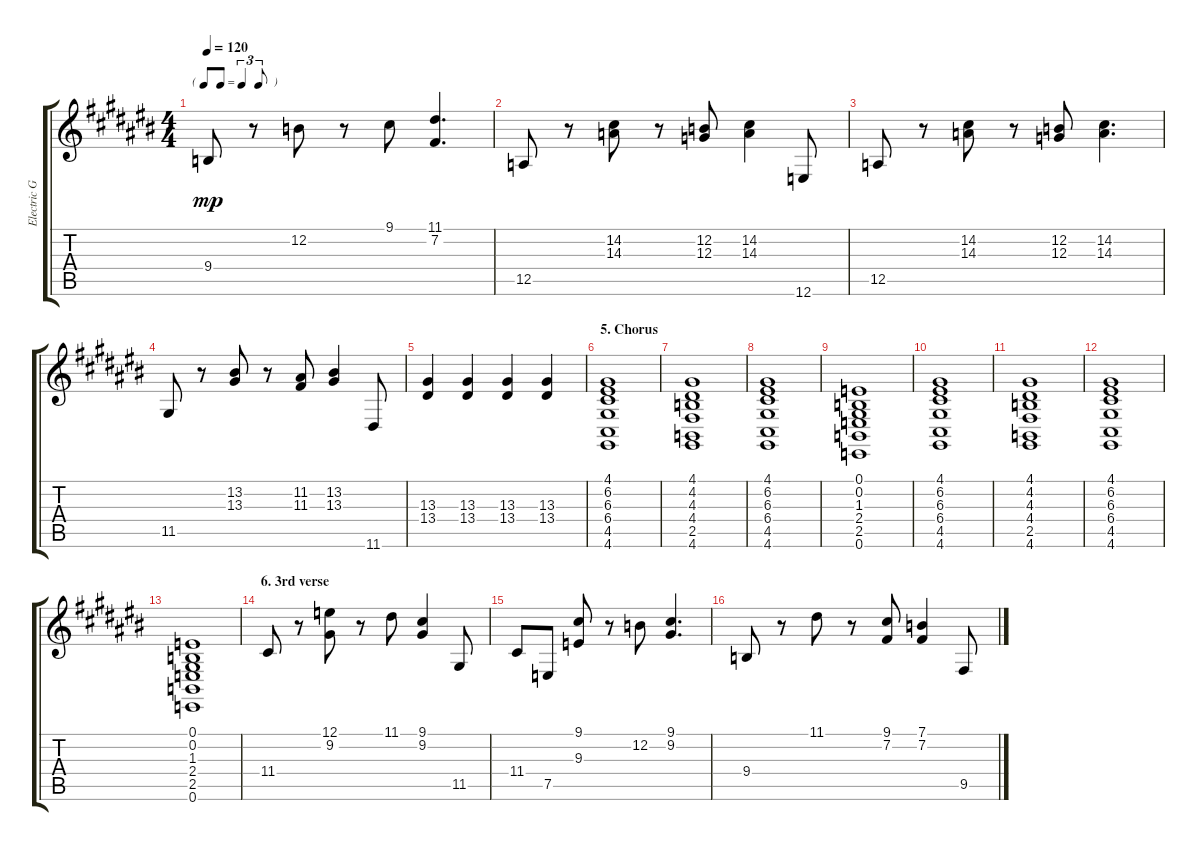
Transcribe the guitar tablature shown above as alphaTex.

\track ("Electric Guitar" "Electric G") {mute instrument trombone}
\staff {score tabs}
\tuning (E4 B3 G3 D3 A2 E2) {hide}
\ts (4 4)
\tf triplet8th
\tempo 120
\clef g2
\ks c#
9.4.8{dy mp} r.8 12.2.8 r.8 9.1.8 (11.1 7.2).4{d} |
12.5.8 r.8 (14.2 14.3).8 r.8 (12.2 12.3).8 (14.2 14.3).4 12.6.8 |
12.5.8 r.8 (14.2 14.3).8 r.8 (12.2 12.3).8 (14.2 14.3).4{d} |
11.5.8 r.8 (13.2 13.3).8 r.8 (11.2 11.3).8 (13.2 13.3).4 11.6.8 |
(13.3 13.4).4 (13.3 13.4).4 (13.3 13.4).4 (13.3 13.4).4 |
\section ("" "5. Chorus")
(4.1 6.2 6.3 6.4 4.5 4.6).1 |
(4.1 4.2 4.3 4.4 2.5 4.6).1 |
(4.1 6.2 6.3 6.4 4.5 4.6).1 |
(0.1 0.2 1.3 2.4 2.5 0.6).1 |
(4.1 6.2 6.3 6.4 4.5 4.6).1 |
(4.1 4.2 4.3 4.4 2.5 4.6).1 |
(4.1 6.2 6.3 6.4 4.5 4.6).1 |
(0.1 0.2 1.3 2.4 2.5 0.6).1 |
\section ("" "6. 3rd verse")
11.4.8 r.8 (12.1 9.2).8 r.8 11.1.8 (9.1 9.2).4 11.5.8 |
11.4.8 7.5.8 (9.1 9.3).8 r.8 12.2.8 (9.1 9.2).4{d} |
9.4.8 r.8 11.1.8 r.8 (9.1 7.2).8 (7.1 7.2).4 9.5.8
